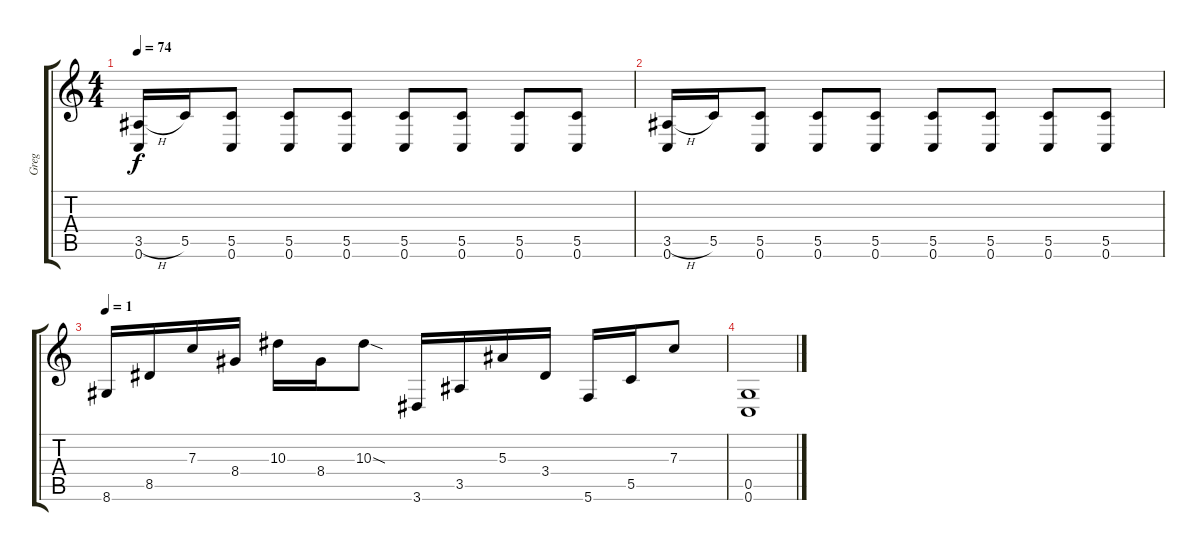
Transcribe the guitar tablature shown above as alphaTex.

\track ("Greg" "Greg") {instrument distortionguitar}
\staff {score tabs}
\tuning (D4 A3 F3 C3 G2 C2) {hide}
\ts (4 4)
\tempo 74
\clef g2
\ks c
(3.5{h} 0.6).16{dy f} 5.5.16 (5.5 0.6).8 (5.5 0.6).8 (5.5 0.6).8 (5.5 0.6).8 (5.5 0.6).8 (5.5 0.6).8 (5.5 0.6).8 |
(3.5{h} 0.6).16 5.5.16 (5.5 0.6).8 (5.5 0.6).8 (5.5 0.6).8 (5.5 0.6).8 (5.5 0.6).8 (5.5 0.6).8 (5.5 0.6).8 |
\tempo 1
8.6.16 8.5.16 7.3.16 8.4.16 10.3.16 8.4.16 10.3{sod}.8 3.6.16 3.5.16 5.3.16 3.4.16 5.6.16 5.5.16 7.3.8 |
(0.5 0.6).1
